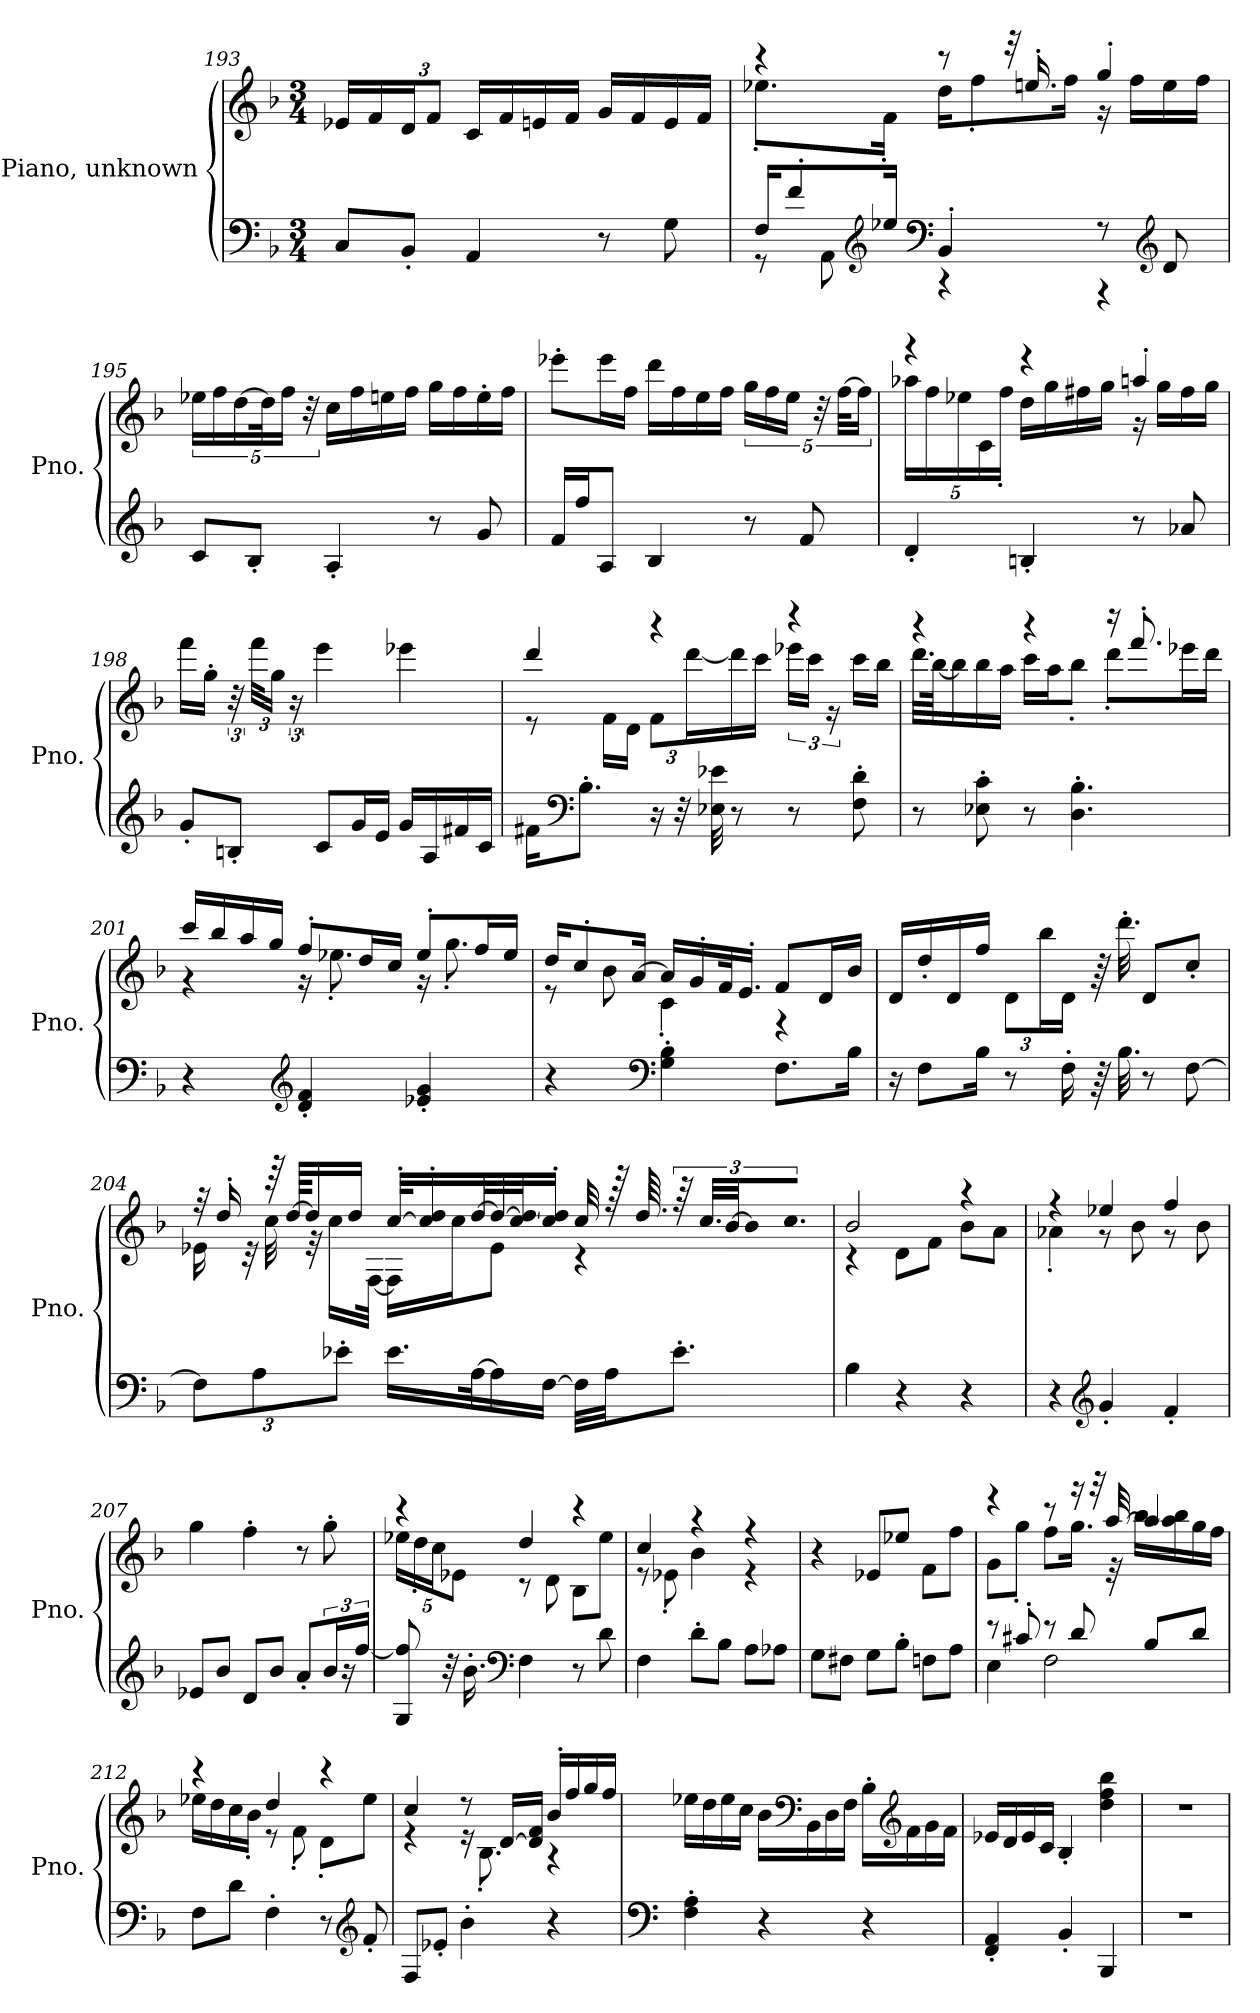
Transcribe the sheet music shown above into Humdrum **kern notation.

**kern	**kern
*part1	*part1
*staff2	*staff1
*I"Piano, unknown	*
*I'Pno.	*
*clefF4	*clefG2
*k[b-]	*k[b-]
*M3/4	*M3/4
=193	=193
8C/L	16e-X/LL
.	16f/
*	*Xbrackettup
8BB-'/J	24d/J
.	12f/J
4AA/	16c/LL
.	16f/
.	16en/
.	16f/JJ
8r	16g/LL
.	16f/
8G\	16e/
.	16f/JJ
!!LO:LB:g=z
=194	=194
*^	*^
16F/KL	8r	4r	8.ee-X'\L
8f'/	.	.	.
.	8AA\	.	.
*clefG2	*	*	*
16ee-X/Jk	.	.	16f'\Jk
*clefF4	*	*	*
4BB-'/	4r	8r	16dd\KL
.	.	.	8ff'\
.	.	32r	.
.	.	16.een'/	.
.	.	.	16ff\Jk
8r	4r	4gg'/	16r
.	.	.	16ff\LL
*clefG2	*	*	*
8d/	.	.	16ee\
.	.	.	16ff\JJ
*v	*v	*	*
*	*v	*v
=195	=195
*	*brackettup
8c/L	20ee-X\LL
.	20ff\
.	[20dd\
8B-'/J	.
.	40dd\K]
.	20ff\JJ
.	40r
4A'/	16cc\LL
.	16ff\
.	16een\
.	16ff\JJ
8r	16gg\LL
.	16ff\
8g/	16ee'\
.	16ff\JJ
!!LO:LB:g=z
=196	=196
16f/LL	8eee-X'\L
16ff/J	.
8A/J	16eee-\L
.	16ff\JJ
4B-/	16ddd\LL
.	16ff\
.	16ee\
.	16ff\JJ
8r	20gg\LL
.	20ff\
.	20ee\JJ
8f/	.
.	40r
.	[40ff\KLL
.	20ff\JJ]
=197	=197
*	*^
*	*	*Xbrackettup
4d'/	4r	20aa-X\LL
.	.	20ff\
.	.	20ee-X\
.	.	20c\
.	.	20ff'\JJ
4Bn'/	4r	16dd\LL
.	.	16gg\
.	.	16ff#X\
.	.	16gg\JJ
8r	4aan'/	16r
.	.	16gg\LL
8a-X/	.	16ff#\
.	.	16gg\JJ
*	*v	*v
=198	=198
8g'/L	16fff\LL
.	16gg'\JJ
*	*brackettup
8Bn'/J	48r
.	48fff\KLL
.	24gg\JJ
.	24r
8c/L	4eee\
16g/L	.
16e/JJ	.
16g/LL	4eee-X\
16A/	.
16f#X/	.
16c/JJ	.
!!LO:LB:g=z
=199	=199
*	*^
16f#X\KL	4ddd/	8r
*clefF4	*	*
8.B-'\J	.	.
.	.	16f\LL
.	.	16d\JJ
*	*	*Xbrackettup
16r	4r	12f\L
32r	.	.
.	.	[24ddd\L
32E-X\ 32e-X\	.	.
8r	.	16ddd\]
.	.	16ccc\JJ
*	*	*brackettup
8r	4r	24eee-X\LL
.	.	24ccc\JJ
.	.	24r
8F\' 8d\'	.	16ccc\LL
.	.	16bb-\JJ
=200	=200	=200
8r	4r	32.ddd\LLL
.	.	[64bb-\JK
.	.	16bb-\]
8E-X\' 8c\'	.	16bb-\
.	.	16aa\JJ
8r	4r	16ccc\LL
.	.	16aa\J
4.D\' 4.B-\'	.	8bb-'\J
.	16r	8ddd'\L
.	8.fff'/	.
.	.	16eee-X\L
.	.	16ddd\JJ
!!LO:LB:g=z	!!
=201	=201	=201
4r	16ccc/LL	4r
.	16bb-/	.
.	16aa/	.
.	16gg/JJ	.
*clefG2	*	*
4d/' 4f/'	8ff'/L	16r
.	.	8.ee-X'\
.	16dd/L	.
.	16cc/JJ	.
4e-X/' 4g/'	8ee-'/L	16r
.	.	8.gg'\
.	16ff/L	.
.	16ee-/JJ	.
=202	=202	=202
4r	16dd/KL	8r
.	8cc'/	.
.	.	8b-\
.	[16a/Jk	.
*clefF4	*	*
4G\' 4B-\'	16a/LL]	4c'\
.	16g'/	.
.	32f/K	.
.	16.e'/JJ	.
8.F\L	8f/L	4r
.	16d/L	.
16B-\Jk	16b-/JJ	.
*	*v	*v
=203	=203
16r	16d/LL
8F\L	16dd'/
.	16d/
16B-\Jk	16ff/JJ
*	*Xbrackettup
8r	12d\L
.	24bb-\L
16F'\	16d\JJ
64r	64r
32.B-\	32.ddd'\
8r	8d/L
[8F\	8cc'/J
!!LO:LB:g=z
=204	=204
*Xbrackettup	*
*	*^
12F\L]	32r	16e-X\
.	16dd'/	.
.	.	32r
12A\	.	.
.	64r	32cc\
.	[64dd/KKLL	.
.	16dd/]	32r
.	.	16cc\LL
12e-X'\J	.	.
.	16dd/JJ	.
.	.	[32F\JJk
16.e-\LL	[32cc'/KLL	16F\LL]
.	16cc/]' 16dd/'	.
.	.	16cc\J
[32A\K	[32dd/L	.
16A\]	32dd/_	8e-\J
.	[32cc/ 32dd/]J	.
[16F\JJ	16cc/]' 16dd/'JJ	.
32F\LLL]	32cc/	4r
32A\JJ	128r	.
.	64.dd/	.
*	*brackettup	*
8.e-'\J	96r	.
.	48.cc/LLL	.
.	[48b-/	.
.	32b-/J]	.
.	16.cc/JJ	.
=205	=205	=205
4B-\	2b-/	4r
4r	.	8d\L
.	.	8f\J
4r	4r	8b-\L
.	.	8a\J
=206	=206	=206
4r	4r	4a-X'\
*clefG2	*	*
4g'/	4ee-X/	8r
.	.	8b-\
4f'/	4ff/	8r
.	.	8b-\
*	*v	*v
!!LO:PB:g=z
=207	=207
8e-X/L	4gg\
8b-/J	.
8d/L	4ff'\
8b-/J	.
8a'/L	8r
*brackettup	*
24b-/Jk	8gg'\
24r	.
[24ff\	.
=208	=208
*	*^
*	*	*Xbrackettup
8G/ 8ff/]	4r	20ee-X\LL
.	.	20dd'\
.	.	20cc\J
32r	.	.
.	.	10e-X\J
16.b-'\	.	.
*clefF4	*	*
4F\	4dd/	8r
.	.	8d\
8r	4r	8B-\L
8d\	.	8ee-\J
=209	=209	=209
4F\	4cc/	8r
.	.	8e-X'\
8d'\L	4r	4b-\
8B-\J	.	.
8A\L	4r	4r
8A-X\J	.	.
*	*v	*v
=210	=210
8G\L	4r
8F#X\J	.
8G\L	8e-X/L
8B-'\J	8ee-X/J
8Fn\L	8f\L
8A\J	8ff\J
!!LO:LB:g=z
=211	=211
*^	*^
8r	4E\	4r	8g\L
8c#X'/	.	.	8gg'\J
8r	2F\	8r	8ff\L
8d/	.	16r	16.gg\Jk
.	.	32r	.
.	.	[32aa/	32r
8B-/L	.	4aa/]	[16bb-\LL
.	.	.	16aa\ 16bb-\]
8d/J	.	.	16gg\
.	.	.	16ff\JJ
*v	*v	*	*
=212	=212	=212
8F\L	4r	16ee-X\LL
.	.	16dd\
8d\J	.	16cc\
.	.	16b-'\JJ
4F'\	4dd/	8r
.	.	8f'\
8r	4r	8d'\L
*clefG2	*	*
8f'/	.	8ee-\J
=213	=213	=213
8F/L	4cc/	4r
8e-X'/J	.	.
4b-'\	8r	16r
.	.	8.B-'\
.	[16d/LL	.
.	16d/] 16f/JJ	.
4r	16b-'/LL	4r
.	16ff/	.
.	16gg/	.
.	16ff/JJ	.
*	*v	*v
!!LO:LB:g=z
=214	=214
*clefF4	*
4F\' 4A\'	16ee-X\LL
.	16dd\
.	16ee-\
.	16cc\JJ
4r	16b-\LL
*	*clefF4
.	16BB-\
.	16D\
.	16F\JJ
4r	16B-'\LL
*	*clefG2
.	16f\
.	16g\
.	16f\JJ
=215	=215
4FF/' 4AA/'	16e-X/LL
.	16d/
.	16e-/
.	16c/JJ
4BB-'/	4B-'/
4BBB-/	4dd\ 4ff\ 4bb-\
=216	=216
2.r	2.r
=	=
*-	*-
